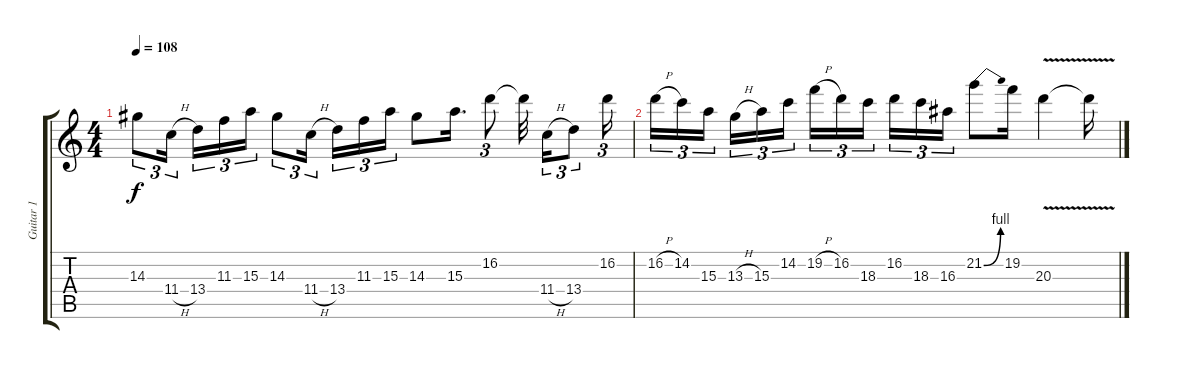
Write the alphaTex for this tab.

\track ("Guitar 1" "Guitar 1") {instrument distortionguitar}
\staff {score tabs}
\tuning (Eb4 Bb3 Gb3 Db3 Ab2 Eb2) {hide}
\ts (4 4)
\tempo 108
\clef g2
\ks c
14.3.8{tu (3 2) dy f} 11.4{h}.16{tu (3 2) beam splitsecondary} 13.4.16{tu (3 2)} 11.3.16{tu (3 2)} 15.3.16{tu (3 2)} 14.3.8{tu (3 2)} 11.4{h}.16{tu (3 2) beam splitsecondary} 13.4.16{tu (3 2)} 11.3.16{tu (3 2)} 15.3.16{tu (3 2)} 14.3.8 15.3.16{d} 16.2.8{tu (3 2)} 16.2{t}.32{beam splitsecondary} 11.4{h}.16{tu (3 2)} 13.4.8{tu (3 2)} 16.2.16{tu (3 2)} |
16.2{h}.16{tu (3 2)} 14.2.16{tu (3 2)} 15.3.16{tu (3 2) beam splitsecondary} 13.3{h}.16{tu (3 2)} 15.3.16{tu (3 2)} 14.2.16{tu (3 2)} 19.2{h}.16{tu (3 2)} 16.2.16{tu (3 2)} 18.3.16{tu (3 2) beam splitsecondary} 16.2.16{tu (3 2)} 18.3.16{tu (3 2)} 16.3.16{tu (3 2)} 21.2{be (bend 0 0 60 4)}.8 19.2.16 20.3{v}.4 20.3{t}.16
